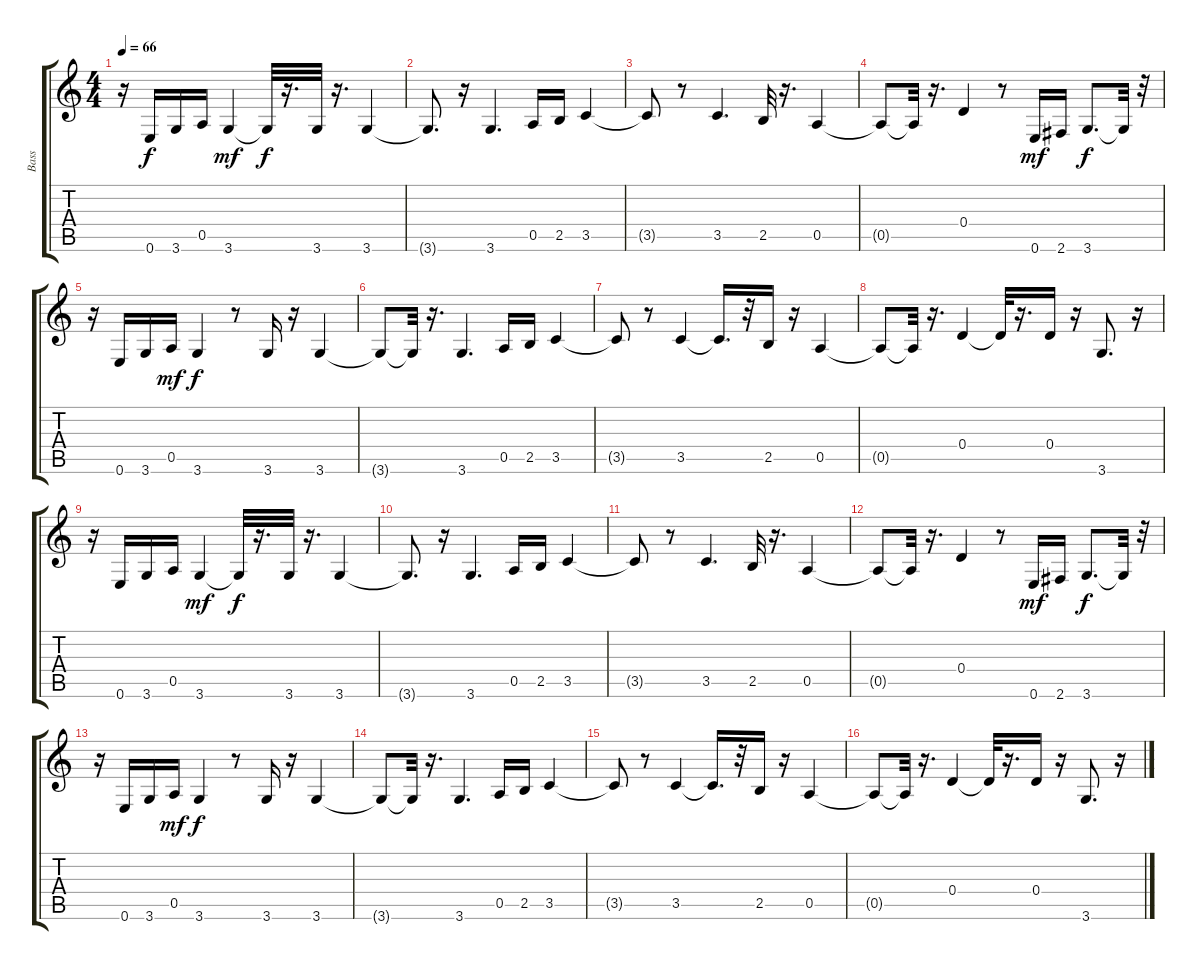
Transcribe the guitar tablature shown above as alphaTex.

\track ("Bass" "Bass") {instrument acousticbass}
\staff {score tabs}
\tuning (E4 B3 G3 D3 A2 E2) {hide}
\ts (4 4)
\tempo 66
\clef g2
\ks c
r.16{dy f} 0.6.16 3.6.16 0.5.16 3.6.4{dy mf} 3.6{t}.32{dy f} r.16{d} 3.6.32 r.16{d} 3.6.4 |
3.6{t}.8{d} r.16 3.6.4{d} 0.5.16 2.5.16 3.5.4 |
3.5{t}.8 r.8 3.5.4{d} 2.5.32 r.16{d} 0.5.4 |
0.5{t}.8 0.5{t}.32 r.16{d} 0.4.4 r.8 0.6.16{dy mf} 2.6.16 3.6.8{d dy f} 3.6{t}.32 r.32 |
r.16 0.6.16 3.6.16 0.5.16{dy mf} 3.6.4{dy f} r.8 3.6.16 r.16 3.6.4 |
3.6{t}.8 3.6{t}.32 r.16{d} 3.6.4{d} 0.5.16 2.5.16 3.5.4 |
3.5{t}.8 r.8 3.5.4 3.5{t}.16{d} r.32 2.5.16 r.16 0.5.4 |
0.5{t}.8 0.5{t}.32 r.16{d} 0.4.4 0.4{t}.32 r.16{d} 0.4.16 r.16 3.6.8{d} r.16 |
r.16 0.6.16 3.6.16 0.5.16 3.6.4{dy mf} 3.6{t}.32{dy f} r.16{d} 3.6.32 r.16{d} 3.6.4 |
3.6{t}.8{d} r.16 3.6.4{d} 0.5.16 2.5.16 3.5.4 |
3.5{t}.8 r.8 3.5.4{d} 2.5.32 r.16{d} 0.5.4 |
0.5{t}.8 0.5{t}.32 r.16{d} 0.4.4 r.8 0.6.16{dy mf} 2.6.16 3.6.8{d dy f} 3.6{t}.32 r.32 |
r.16 0.6.16 3.6.16 0.5.16{dy mf} 3.6.4{dy f} r.8 3.6.16 r.16 3.6.4 |
3.6{t}.8 3.6{t}.32 r.16{d} 3.6.4{d} 0.5.16 2.5.16 3.5.4 |
3.5{t}.8 r.8 3.5.4 3.5{t}.16{d} r.32 2.5.16 r.16 0.5.4 |
0.5{t}.8 0.5{t}.32 r.16{d} 0.4.4 0.4{t}.32 r.16{d} 0.4.16 r.16 3.6.8{d} r.16
